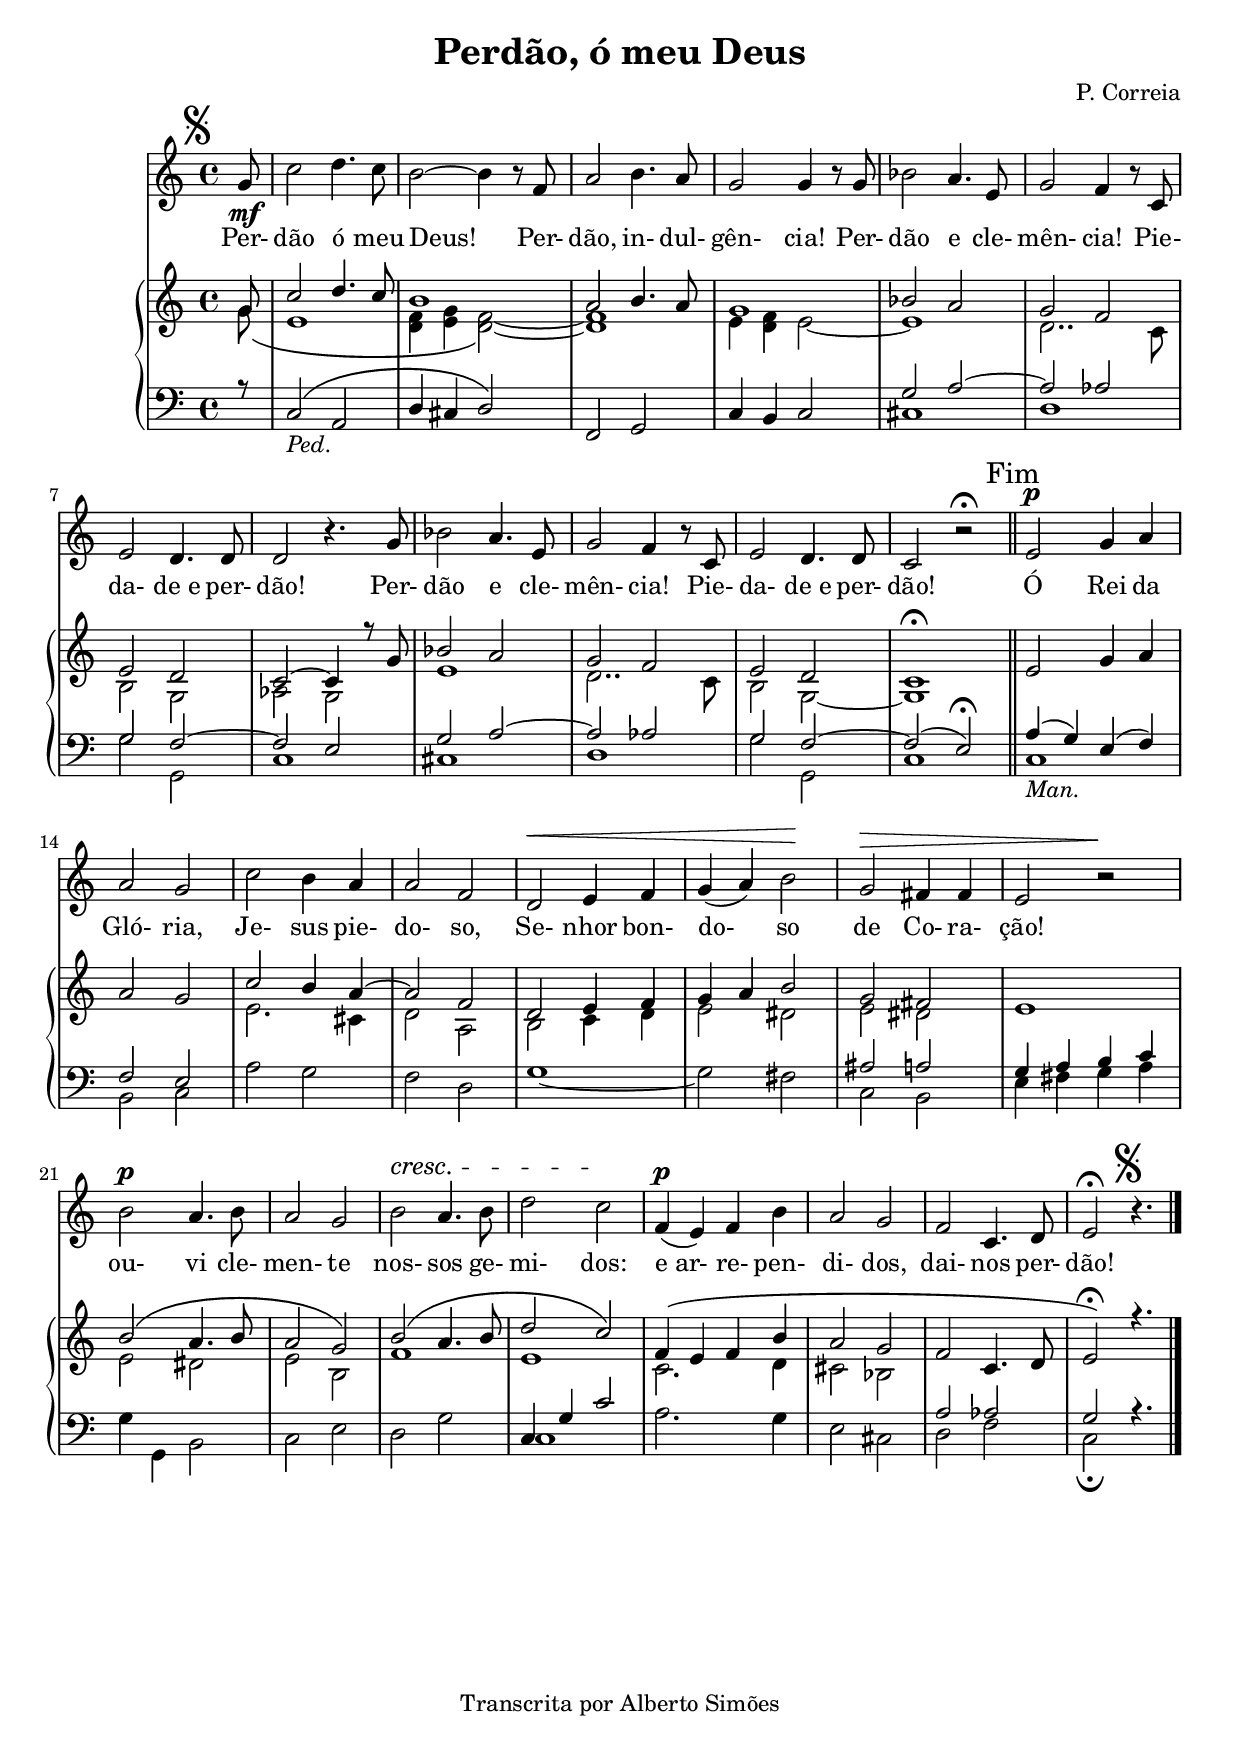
\version "2.14.0"

\header {
  title = "Perdão, ó meu Deus"
  composer = "P. Correia"
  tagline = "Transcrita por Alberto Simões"

  ocasioes = "actopenitencial,quaresma"
  seccao   = "actopenitencial"
}


global = {
  \key c \major
  \time 4/4
}

melody = \relative c'' {
  \clef treble
	\global
	\autoBeamOff

	\dynamicUp
	\mark \markup { \musicglyph #"scripts.segno" }
	\partial 8 g8_\mf
	c2 d4. c8
	b2 ~ b4 r8 f
	a2 b4. a8
	g2 g4 r8 g
	bes2 a4. e8

	g2 f4 r8 c
	e2 d4. d8
	d2 r4. g8
	bes2 a4. e8
	g2 f4 r8 c
	e2 d4. d8
	
	c2 r2\fermata \bar"||"
	e2\p g4 a
	a2 g
	c b4 a 
	a2 f
	d\< e4 f
	g( a) b2\!
	
	g2\> fis4 fis
	e2 r2\!
	b'2\p	a4. b8
	a2 g
	\crescTextCresc
	b\< a4. b8
	d2 c\!
	
	f,4(\p e) f b
	a2 g
	f c4. d8
  e2\fermata \mark \markup { \musicglyph #"scripts.segno" } r4. 	 \bar "|."
}

text = \lyricmode {
	Per- dão ó meu Deus!
	Per- dão, in- dul- gên- cia!
	Per- dão e cle- mên- cia!
	Pie- da- de_e per- dão!
	Per- dão e cle- mên- cia!
	Pie- da- de_e per- dão!
	
	Ó Rei da Gló- ria, Je- sus pie- do- so, Se- nhor bon- do- so
	de Co- ra- ção! ou- vi cle- men- te nos- sos ge- mi- dos:
	e_ar- re- pen- di- dos, dai- nos per- dão!
}

upperA = \relative c'' {
	\partial 8 g8
	c2 d4. c8
	b1
	a2 b4. a8
	g1
	bes2 a
	
	g2 f2
	e2 d2
	c2 ~ c4 r8 g'
	bes2 a2
	g2 f2
	e2 d2
	
	c1\fermata
	\mark "Fim" \bar "||"
	e2 g4 a
	a2 g
	c b4 a ~
	a2 f
	d e4 f
	g a b2
	
	g2 fis2
	e1
	b'2\( a4. b8
	a2 g\) 
	b\( a4. b8
	d2 c\)
	
	f,4\( e f b
	a2 g
	f c4. d8
              e2\)\fermata r4.
}
upperB = \relative c'' {
	\partial 8 g8\(
	e1
	<d f>4 <e g> <d f>2\) ~
	<d f>1
	e4 <d f> e2 ~
	e1
	
	d2.. c8
	b2 g
	aes g
	e'1
	d2.. c8
	b2 g ~
	
	g1
  \bar "||"
	s1
	s1
	e'2. cis4
	d2 a 
	b c4 d
	e2 dis
	
	e2 dis
	s1
	e2 dis
	e b
	f'1
	e1
	
	c2. d4
	cis2 bes
	s1
        s2 s4.
}

upper = {
	\global
	\clef treble
	<< \upperA \\ \upperB >>
}

lowerA = \relative c {
	\partial 8 r8
	c2\( a 
	d4 cis d2\)
	f,2 g2
	c4 b c2
	g'2 a ~
	
	a2 aes
	g f ~
	f e
	g a ~
	a aes
	g f ~
	
	f( e)\fermata
	a4( g) e( f)
	f2 e
	s1
	s1
	s1
	s1
	
	ais2 a2
	g4 a b c
	s1
	s1
	s1
	c,4 g' c2
	
	s1
	s1
	a2 aes
	g r4.
}
	
lowerB = \relative c {
	\partial 8 s8
	s1_\markup{\italic{Ped.}} s1 s1 s1 cis1
	
	d1
	g2 g,
	c1
	cis1
	d
	g2 g,
	
	c1
	c1_\markup{\italic{Man.}}
	b2 c
	a' g
	f d
	g1 ~ 
	g2 fis
	
	c2 b
	e4 fis g a
	g g, b2
	c e
	d g
	c,1
	
	a'2. g4
	e2 cis2
	d f
	c_\fermata s4.
}
	
lower = {
	\global
	\clef bass  
	<< \lowerA \\ \lowerB >>
}


\score {
  <<
		\new Voice = "mel" { \autoBeamOff \melody }
  	\new Lyrics \lyricsto mel \text
    \new PianoStaff <<
      \new Staff = "upper" \upper
      \new Staff = "lower" \lower
    >>
  >>
  \layout {
    \context { \Staff \RemoveEmptyStaves }
  }
  \midi {
          \context {
      \Score
      tempoWholesPerMinute = #(ly:make-moment 120 4)
    }}
}


